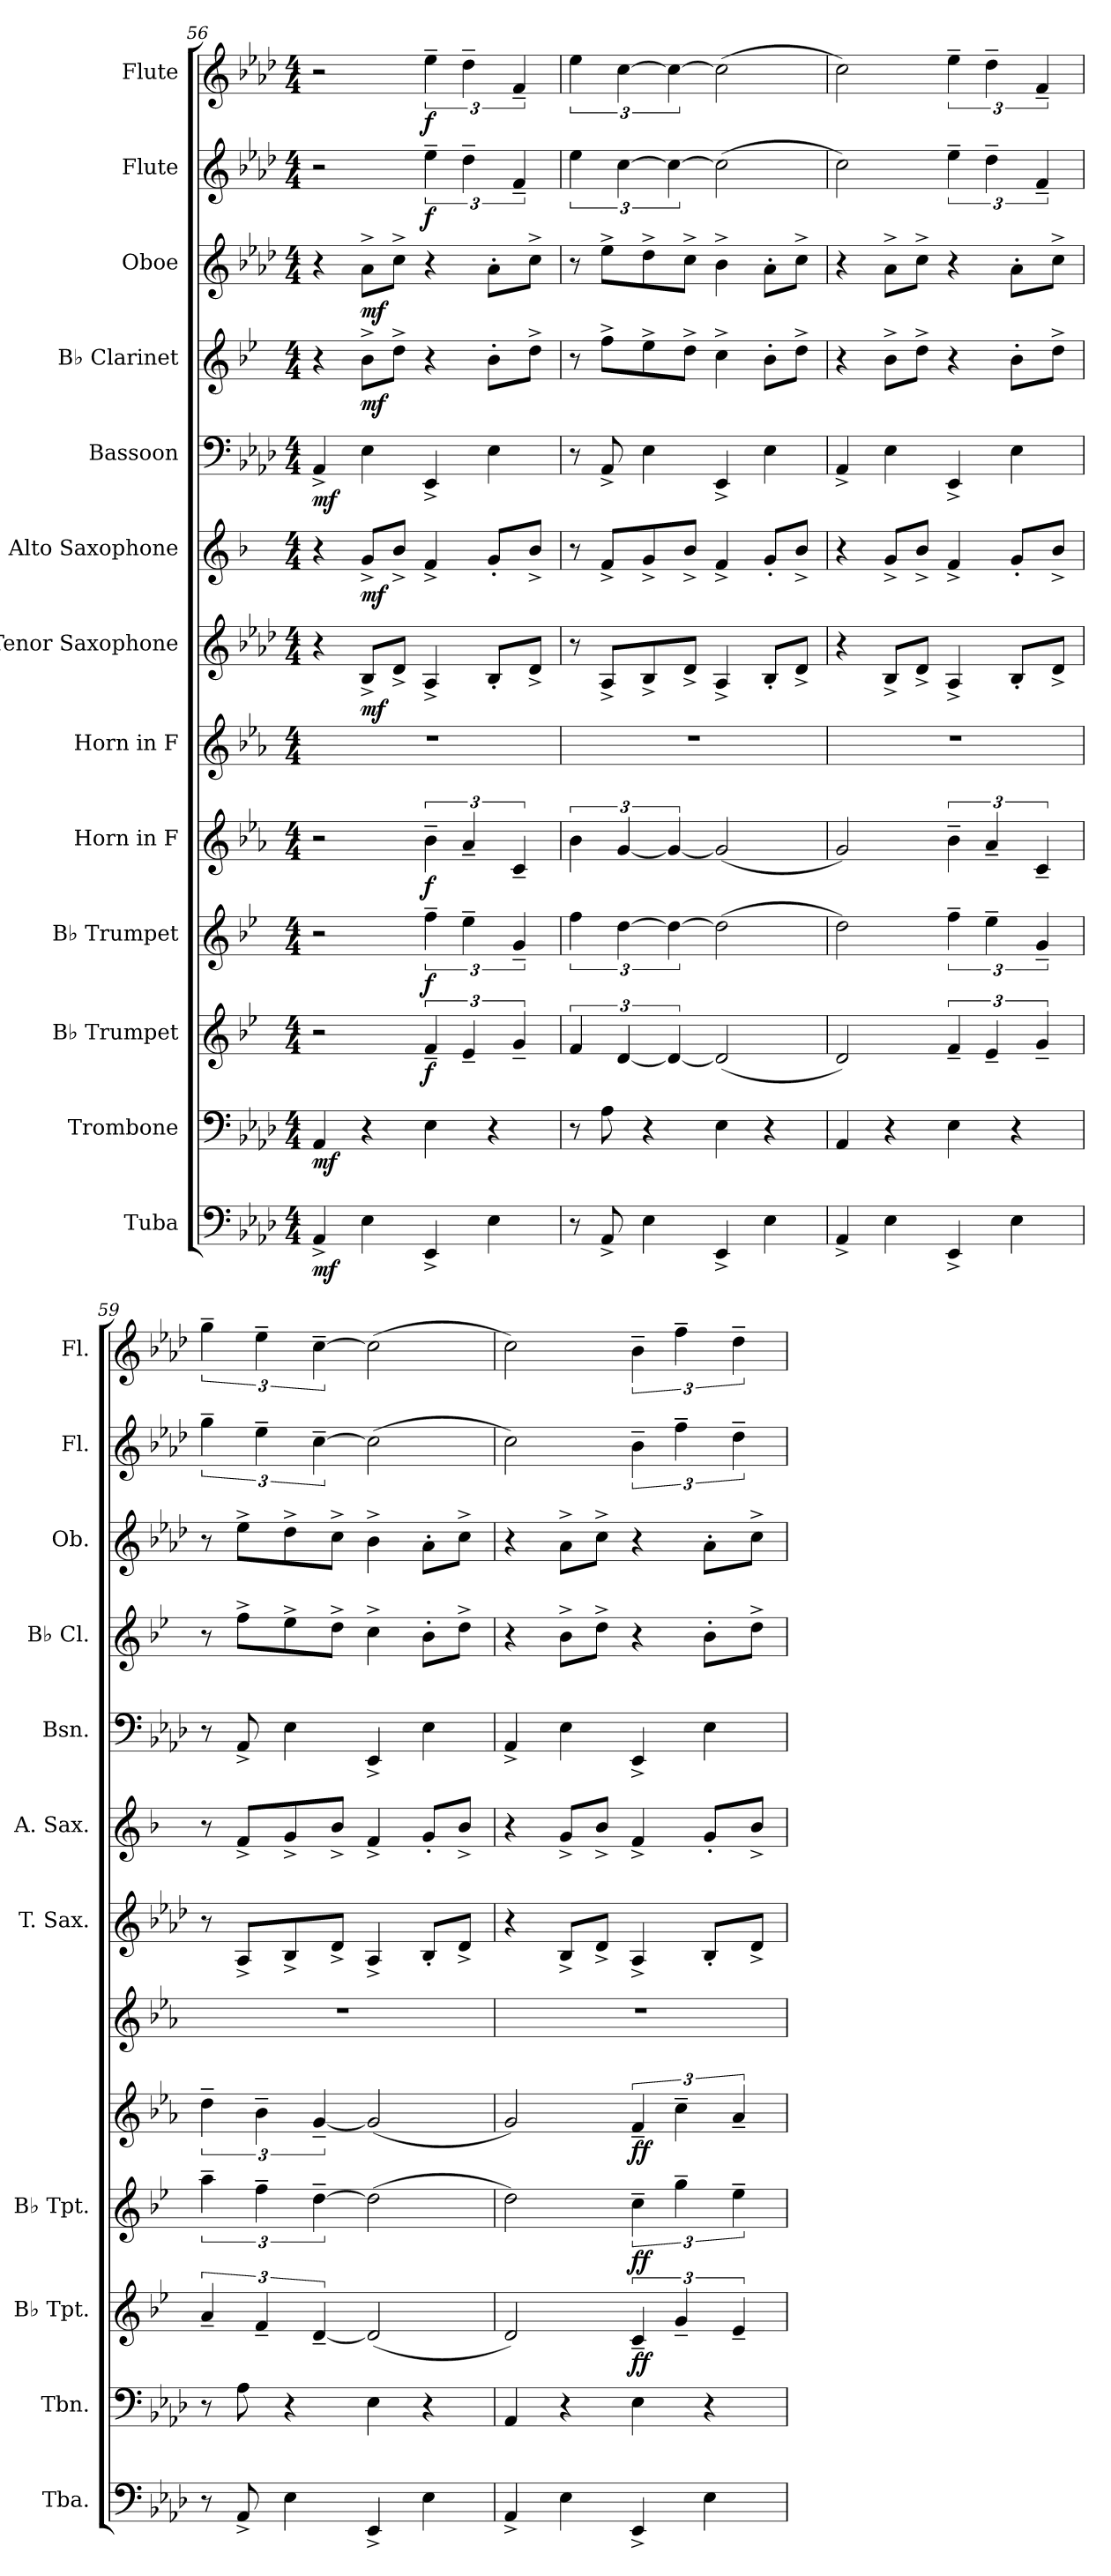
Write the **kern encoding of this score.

**kern	**dynam	**kern	**dynam	**kern	**dynam	**kern	**dynam	**kern	**dynam	**kern	**kern	**dynam	**kern	**dynam	**kern	**dynam	**kern	**dynam	**kern	**dynam	**kern	**dynam	**kern	**dynam
*part13	*part13	*part12	*part12	*part11	*part11	*part10	*part10	*part9	*part9	*part8	*part7	*part7	*part6	*part6	*part5	*part5	*part4	*part4	*part3	*part3	*part2	*part2	*part1	*part1
*staff13	*staff13	*staff12	*staff12	*staff11	*staff11	*staff10	*staff10	*staff9	*staff9	*staff8	*staff7	*staff7	*staff6	*staff6	*staff5	*staff5	*staff4	*staff4	*staff3	*staff3	*staff2	*staff2	*staff1	*staff1
*I"Tuba	*	*I"Trombone	*	*I"B♭ Trumpet	*	*I"B♭ Trumpet	*	*I"Horn in F	*	*I"Horn in F	*I"Tenor Saxophone	*	*I"Alto Saxophone	*	*I"Bassoon	*	*I"B♭ Clarinet	*	*I"Oboe	*	*I"Flute	*	*I"Flute	*
*I'Tba.	*	*I'Tbn.	*	*I'B♭ Tpt.	*	*I'B♭ Tpt.	*	*	*	*	*I'T. Sax.	*	*I'A. Sax.	*	*I'Bsn.	*	*I'B♭ Cl.	*	*I'Ob.	*	*I'Fl.	*	*I'Fl.	*
!!LO:PB:g=z
*clefF4	*	*clefF4	*	*clefG2	*	*clefG2	*	*clefG2	*	*clefG2	*clefG2	*	*clefG2	*	*clefF4	*	*clefG2	*	*clefG2	*	*clefG2	*	*clefG2	*
*	*	*	*	*ITrd1c2	*	*ITrd1c2	*	*ITrd4c7	*	*ITrd4c7	*ITrd8c14	*	*ITrd5c9	*	*	*	*ITrd1c2	*	*	*	*	*	*	*
*k[b-e-a-d-]	*	*k[b-e-a-d-]	*	*k[b-e-a-d-]	*	*k[b-e-a-d-]	*	*k[b-e-a-d-]	*	*k[b-e-a-d-]	*k[b-e-a-d-]	*	*k[b-e-a-d-]	*	*k[b-e-a-d-]	*	*k[b-e-a-d-]	*	*k[b-e-a-d-]	*	*k[b-e-a-d-]	*	*k[b-e-a-d-]	*
*M4/4	*	*M4/4	*	*M4/4	*	*M4/4	*	*M4/4	*	*M4/4	*M4/4	*	*M4/4	*	*M4/4	*	*M4/4	*	*M4/4	*	*M4/4	*	*M4/4	*
=56	=56	=56	=56	=56	=56	=56	=56	=56	=56	=56	=56	=56	=56	=56	=56	=56	=56	=56	=56	=56	=56	=56	=56	=56
!	!LO:DY:b	!	!LO:DY:b	!	!	!	!	!	!	!	!	!	!	!	!	!LO:DY:b	!	!	!	!	!	!	!	!
4AA-^/	mf	4AA-/	mf	2r	.	2r	.	2r	.	1r	4r	.	4r	.	4AA-^/	mf	4r	.	4r	.	2r	.	2r	.
!	!	!	!	!	!	!	!	!	!	!	!	!LO:DY:b	!	!LO:DY:b	!	!	!	!LO:DY:b	!	!LO:DY:b	!	!	!	!
4E-\	.	4r	.	.	.	.	.	.	.	.	8BB-^/L	mf	8B-^/L	mf	4E-\	.	8a-^\L	mf	8a-^\L	mf	.	.	.	.
.	.	.	.	.	.	.	.	.	.	.	8D-^/J	.	8d-^/J	.	.	.	8cc^\J	.	8cc^\J	.	.	.	.	.
!	!	!	!	!	!LO:DY:b	!	!LO:DY:b	!	!LO:DY:b	!	!	!	!	!	!	!	!	!	!	!	!	!LO:DY:b	!	!LO:DY:b
4EE-^/	.	4E-\	.	6e-~/	f	6ee-~\	f	6e-~\	f	.	4AA-^/	.	4A-^/	.	4EE-^/	.	4r	.	4r	.	6ee-~\	f	6ee-~\	f
.	.	.	.	6d-~/	.	6dd-~\	.	6d-~/	.	.	.	.	.	.	.	.	.	.	.	.	6dd-~\	.	6dd-~\	.
4E-\	.	4r	.	.	.	.	.	.	.	.	8BB-'/L	.	8B-'/L	.	4E-\	.	8a-'\L	.	8a-'\L	.	.	.	.	.
.	.	.	.	6f~/	.	6f~/	.	6F~/	.	.	.	.	.	.	.	.	.	.	.	.	6f~/	.	6f~/	.
.	.	.	.	.	.	.	.	.	.	.	8D-^/J	.	8d-^/J	.	.	.	8cc^\J	.	8cc^\J	.	.	.	.	.
=57	=57	=57	=57	=57	=57	=57	=57	=57	=57	=57	=57	=57	=57	=57	=57	=57	=57	=57	=57	=57	=57	=57	=57	=57
8r	.	8r	.	6e-/	.	6ee-\	.	6e-\	.	1r	8r	.	8r	.	8r	.	8r	.	8r	.	6ee-\	.	6ee-\	.
8AA-^/	.	8A-\	.	.	.	.	.	.	.	.	8AA-^/L	.	8A-^/L	.	8AA-^/	.	8ee-^\L	.	8ee-^\L	.	.	.	.	.
.	.	.	.	[6c/	.	[6cc\	.	[6c/	.	.	.	.	.	.	.	.	.	.	.	.	[6cc\	.	[6cc\	.
4E-\	.	4r	.	.	.	.	.	.	.	.	8BB-^/	.	8B-^/	.	4E-\	.	8dd-^\	.	8dd-^\	.	.	.	.	.
.	.	.	.	6c/_	.	6cc\_	.	6c/_	.	.	.	.	.	.	.	.	.	.	.	.	6cc\_	.	6cc\_	.
.	.	.	.	.	.	.	.	.	.	.	8D-^/J	.	8d-^/J	.	.	.	8cc^\J	.	8cc^\J	.	.	.	.	.
4EE-^/	.	4E-\	.	(2c/]	.	(2cc\]	.	(2c/]	.	.	4AA-^/	.	4A-^/	.	4EE-^/	.	4b-^\	.	4b-^\	.	(2cc\]	.	(2cc\]	.
4E-\	.	4r	.	.	.	.	.	.	.	.	8BB-'/L	.	8B-'/L	.	4E-\	.	8a-'\L	.	8a-'\L	.	.	.	.	.
.	.	.	.	.	.	.	.	.	.	.	8D-^/J	.	8d-^/J	.	.	.	8cc^\J	.	8cc^\J	.	.	.	.	.
=58	=58	=58	=58	=58	=58	=58	=58	=58	=58	=58	=58	=58	=58	=58	=58	=58	=58	=58	=58	=58	=58	=58	=58	=58
4AA-^/	.	4AA-/	.	2c/)	.	2cc\)	.	2c/)	.	1r	4r	.	4r	.	4AA-^/	.	4r	.	4r	.	2cc\)	.	2cc\)	.
4E-\	.	4r	.	.	.	.	.	.	.	.	8BB-^/L	.	8B-^/L	.	4E-\	.	8a-^\L	.	8a-^\L	.	.	.	.	.
.	.	.	.	.	.	.	.	.	.	.	8D-^/J	.	8d-^/J	.	.	.	8cc^\J	.	8cc^\J	.	.	.	.	.
4EE-^/	.	4E-\	.	6e-~/	.	6ee-~\	.	6e-~\	.	.	4AA-^/	.	4A-^/	.	4EE-^/	.	4r	.	4r	.	6ee-~\	.	6ee-~\	.
.	.	.	.	6d-~/	.	6dd-~\	.	6d-~/	.	.	.	.	.	.	.	.	.	.	.	.	6dd-~\	.	6dd-~\	.
4E-\	.	4r	.	.	.	.	.	.	.	.	8BB-'/L	.	8B-'/L	.	4E-\	.	8a-'\L	.	8a-'\L	.	.	.	.	.
.	.	.	.	6f~/	.	6f~/	.	6F~/	.	.	.	.	.	.	.	.	.	.	.	.	6f~/	.	6f~/	.
.	.	.	.	.	.	.	.	.	.	.	8D-^/J	.	8d-^/J	.	.	.	8cc^\J	.	8cc^\J	.	.	.	.	.
=59	=59	=59	=59	=59	=59	=59	=59	=59	=59	=59	=59	=59	=59	=59	=59	=59	=59	=59	=59	=59	=59	=59	=59	=59
8r	.	8r	.	6g~/	.	6gg~\	.	6g~\	.	1r	8r	.	8r	.	8r	.	8r	.	8r	.	6gg~\	.	6gg~\	.
8AA-^/	.	8A-\	.	.	.	.	.	.	.	.	8AA-^/L	.	8A-^/L	.	8AA-^/	.	8ee-^\L	.	8ee-^\L	.	.	.	.	.
.	.	.	.	6e-~/	.	6ee-~\	.	6e-~\	.	.	.	.	.	.	.	.	.	.	.	.	6ee-~\	.	6ee-~\	.
4E-\	.	4r	.	.	.	.	.	.	.	.	8BB-^/	.	8B-^/	.	4E-\	.	8dd-^\	.	8dd-^\	.	.	.	.	.
.	.	.	.	[6c~/	.	[6cc~\	.	[6c~/	.	.	.	.	.	.	.	.	.	.	.	.	[6cc~\	.	[6cc~\	.
.	.	.	.	.	.	.	.	.	.	.	8D-^/J	.	8d-^/J	.	.	.	8cc^\J	.	8cc^\J	.	.	.	.	.
4EE-^/	.	4E-\	.	(2c/]	.	(2cc\]	.	(2c/]	.	.	4AA-^/	.	4A-^/	.	4EE-^/	.	4b-^\	.	4b-^\	.	(2cc\]	.	(2cc\]	.
4E-\	.	4r	.	.	.	.	.	.	.	.	8BB-'/L	.	8B-'/L	.	4E-\	.	8a-'\L	.	8a-'\L	.	.	.	.	.
.	.	.	.	.	.	.	.	.	.	.	8D-^/J	.	8d-^/J	.	.	.	8cc^\J	.	8cc^\J	.	.	.	.	.
=60	=60	=60	=60	=60	=60	=60	=60	=60	=60	=60	=60	=60	=60	=60	=60	=60	=60	=60	=60	=60	=60	=60	=60	=60
4AA-^/	.	4AA-/	.	2c/)	.	2cc\)	.	2c/)	.	1r	4r	.	4r	.	4AA-^/	.	4r	.	4r	.	2cc\)	.	2cc\)	.
4E-\	.	4r	.	.	.	.	.	.	.	.	8BB-^/L	.	8B-^/L	.	4E-\	.	8a-^\L	.	8a-^\L	.	.	.	.	.
.	.	.	.	.	.	.	.	.	.	.	8D-^/J	.	8d-^/J	.	.	.	8cc^\J	.	8cc^\J	.	.	.	.	.
!	!	!	!	!	!LO:DY:b	!	!LO:DY:b	!	!LO:DY:b	!	!	!	!	!	!	!	!	!	!	!	!	!	!	!
4EE-^/	.	4E-\	.	6B-~/	ff	6b-~\	ff	6B-~/	ff	.	4AA-^/	.	4A-^/	.	4EE-^/	.	4r	.	4r	.	6b-~\	.	6b-~\	.
.	.	.	.	6f~/	.	6ff~\	.	6f~\	.	.	.	.	.	.	.	.	.	.	.	.	6ff~\	.	6ff~\	.
4E-\	.	4r	.	.	.	.	.	.	.	.	8BB-'/L	.	8B-'/L	.	4E-\	.	8a-'\L	.	8a-'\L	.	.	.	.	.
.	.	.	.	6d-~/	.	6dd-~\	.	6d-~/	.	.	.	.	.	.	.	.	.	.	.	.	6dd-~\	.	6dd-~\	.
.	.	.	.	.	.	.	.	.	.	.	8D-^/J	.	8d-^/J	.	.	.	8cc^\J	.	8cc^\J	.	.	.	.	.
=	=	=	=	=	=	=	=	=	=	=	=	=	=	=	=	=	=	=	=	=	=	=	=	=
*-	*-	*-	*-	*-	*-	*-	*-	*-	*-	*-	*-	*-	*-	*-	*-	*-	*-	*-	*-	*-	*-	*-	*-	*-
